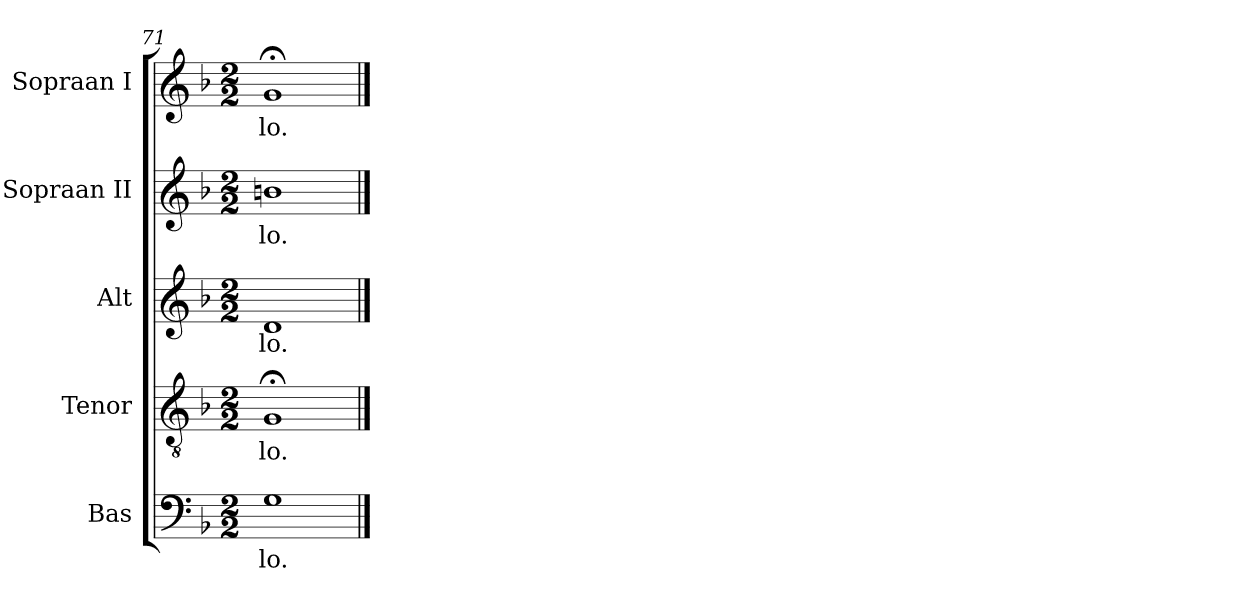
**kern	**text	**kern	**text	**kern	**text	**kern	**text	**kern	**text
*part5	*part5	*part4	*part4	*part3	*part3	*part2	*part2	*part1	*part1
*staff5	*staff5	*staff4	*staff4	*staff3	*staff3	*staff2	*staff2	*staff1	*staff1
*I"Bas	*	*I"Tenor	*	*I"Alt	*	*I"Sopraan II	*	*I"Sopraan I	*
*I'B.	*	*I'T.	*	*I'A.	*	*I'S II.	*	*I'S I.	*
*clefF4	*	*clefGv2	*	*clefG2	*	*clefG2	*	*clefG2	*
*k[b-]	*	*k[b-]	*	*k[b-]	*	*k[b-]	*	*k[b-]	*
*F:	*	*F:	*	*F:	*	*F:	*	*F:	*
*M2/2	*	*M2/2	*	*M2/2	*	*M2/2	*	*M2/2	*
=71	=71	=71	=71	=71	=71	=71	=71	=71	=71
!	!LO:LY:b:color=#000000	!	!	!	!	!	!	!	!
!	!	!	!LO:LY:b:color=#000000	!	!	!	!	!	!
!	!	!	!	!	!LO:LY:b:color=#000000	!	!	!	!
!	!	!	!	!	!	!	!LO:LY:b:color=#000000	!	!
!	!	!	!	!	!	!	!	!	!LO:LY:b:color=#000000
1Gi	-lo.	1G;i	-lo.	1di	-lo.	1bni	-lo.	1g;i	-lo.
==	==	==	==	==	==	==	==	==	==
*-	*-	*-	*-	*-	*-	*-	*-	*-	*-
